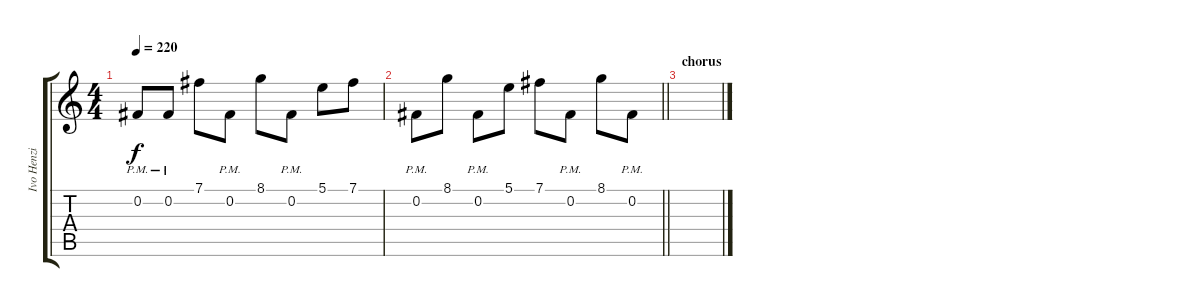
\track ("Ivo Henzi Lead" "Ivo Henzi ") {instrument distortionguitar}
\staff {score tabs}
\tuning (B3 Gb3 D3 A2 E2 B1) {hide}
\ts (4 4)
\tempo 220
\clef g2
\ks c
0.2{pm}.8{dy f} 0.2{pm}.8 7.1.8 0.2{pm}.8 8.1.8 0.2{pm}.8 5.1.8 7.1.8 |
\barLineRight lightlight
0.2{pm}.8 8.1.8 0.2{pm}.8 5.1.8 7.1.8 0.2{pm}.8 8.1.8 0.2{pm}.8 |
\section ("" "chorus")
